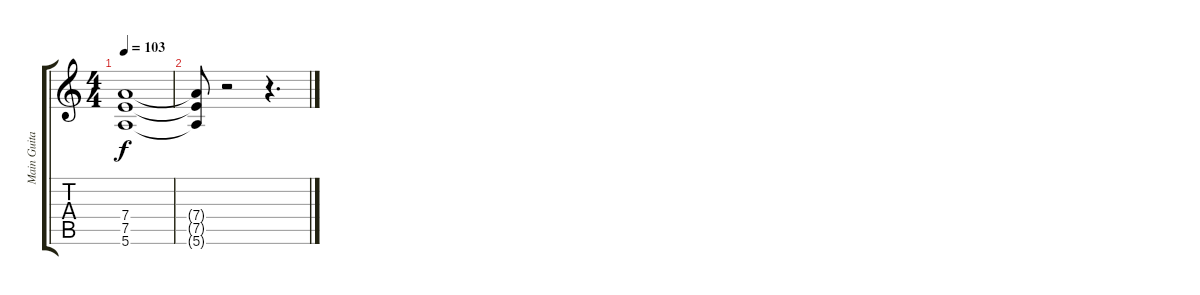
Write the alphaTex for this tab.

\track ("Main Guitar" "Main Guita") {instrument electricguitarjazz}
\staff {score tabs}
\tuning (E4 B3 G3 D3 A2 E2) {hide}
\ts (4 4)
\tempo 103
\clef g2
\ks c
(7.4 7.5 5.6).1{dy f} |
(7.4{t} 7.5{t} 5.6{t}).8 r.2 r.4{d}
